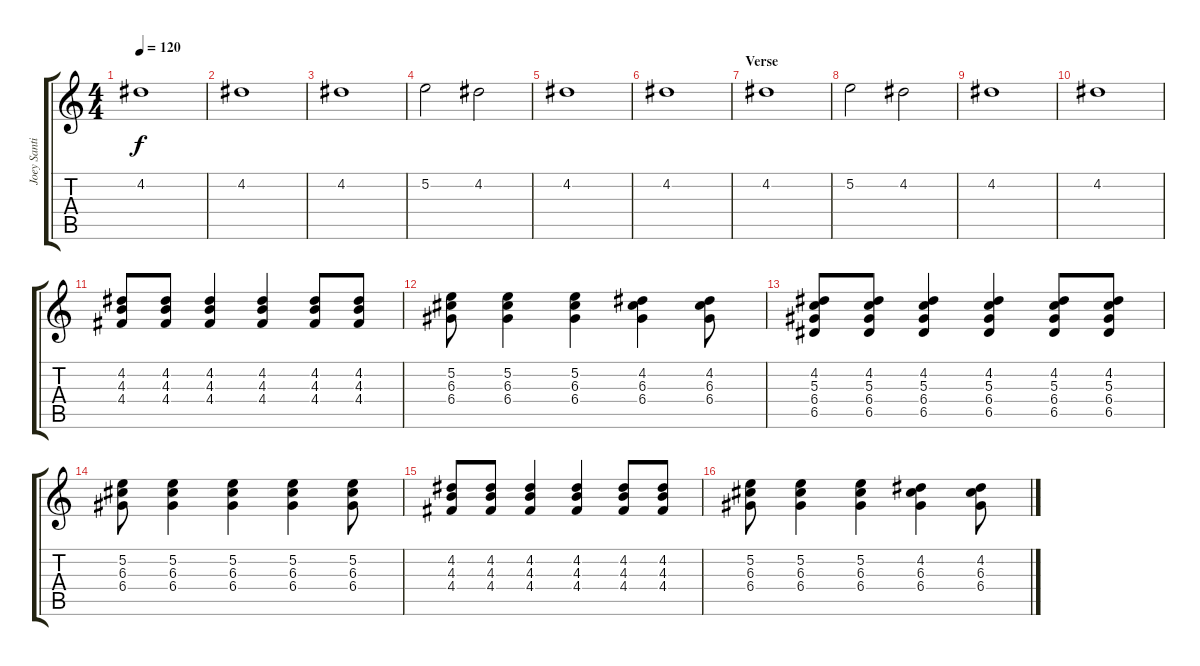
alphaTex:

\track ("Joey Santiago" "Joey Santi") {instrument distortionguitar}
\staff {score tabs}
\tuning (E4 B3 G3 D3 A2 E2) {hide}
\ts (4 4)
\tempo 120
\clef g2
\ks c
4.2.1{dy f} |
4.2.1 |
4.2.1 |
5.2.2 4.2.2 |
4.2.1 |
4.2.1 |
\section ("" "Verse")
4.2.1 |
5.2.2 4.2.2 |
4.2.1 |
4.2.1 |
\section ("" "")
(4.2 4.3 4.4).8 (4.2 4.3 4.4).8 (4.2 4.3 4.4).4 (4.2 4.3 4.4).4 (4.2 4.3 4.4).8 (4.2 4.3 4.4).8 |
(5.2 6.3 6.4).8 (5.2 6.3 6.4).4 (5.2 6.3 6.4).4 (4.2 6.3 6.4).4 (4.2 6.3 6.4).8 |
(4.2 5.3 6.4 6.5).8 (4.2 5.3 6.4 6.5).8 (4.2 5.3 6.4 6.5).4 (4.2 5.3 6.4 6.5).4 (4.2 5.3 6.4 6.5).8 (4.2 5.3 6.4 6.5).8 |
(5.2 6.3 6.4).8 (5.2 6.3 6.4).4 (5.2 6.3 6.4).4 (5.2 6.3 6.4).4 (5.2 6.3 6.4).8 |
(4.2 4.3 4.4).8 (4.2 4.3 4.4).8 (4.2 4.3 4.4).4 (4.2 4.3 4.4).4 (4.2 4.3 4.4).8 (4.2 4.3 4.4).8 |
(5.2 6.3 6.4).8 (5.2 6.3 6.4).4 (5.2 6.3 6.4).4 (4.2 6.3 6.4).4 (4.2 6.3 6.4).8
